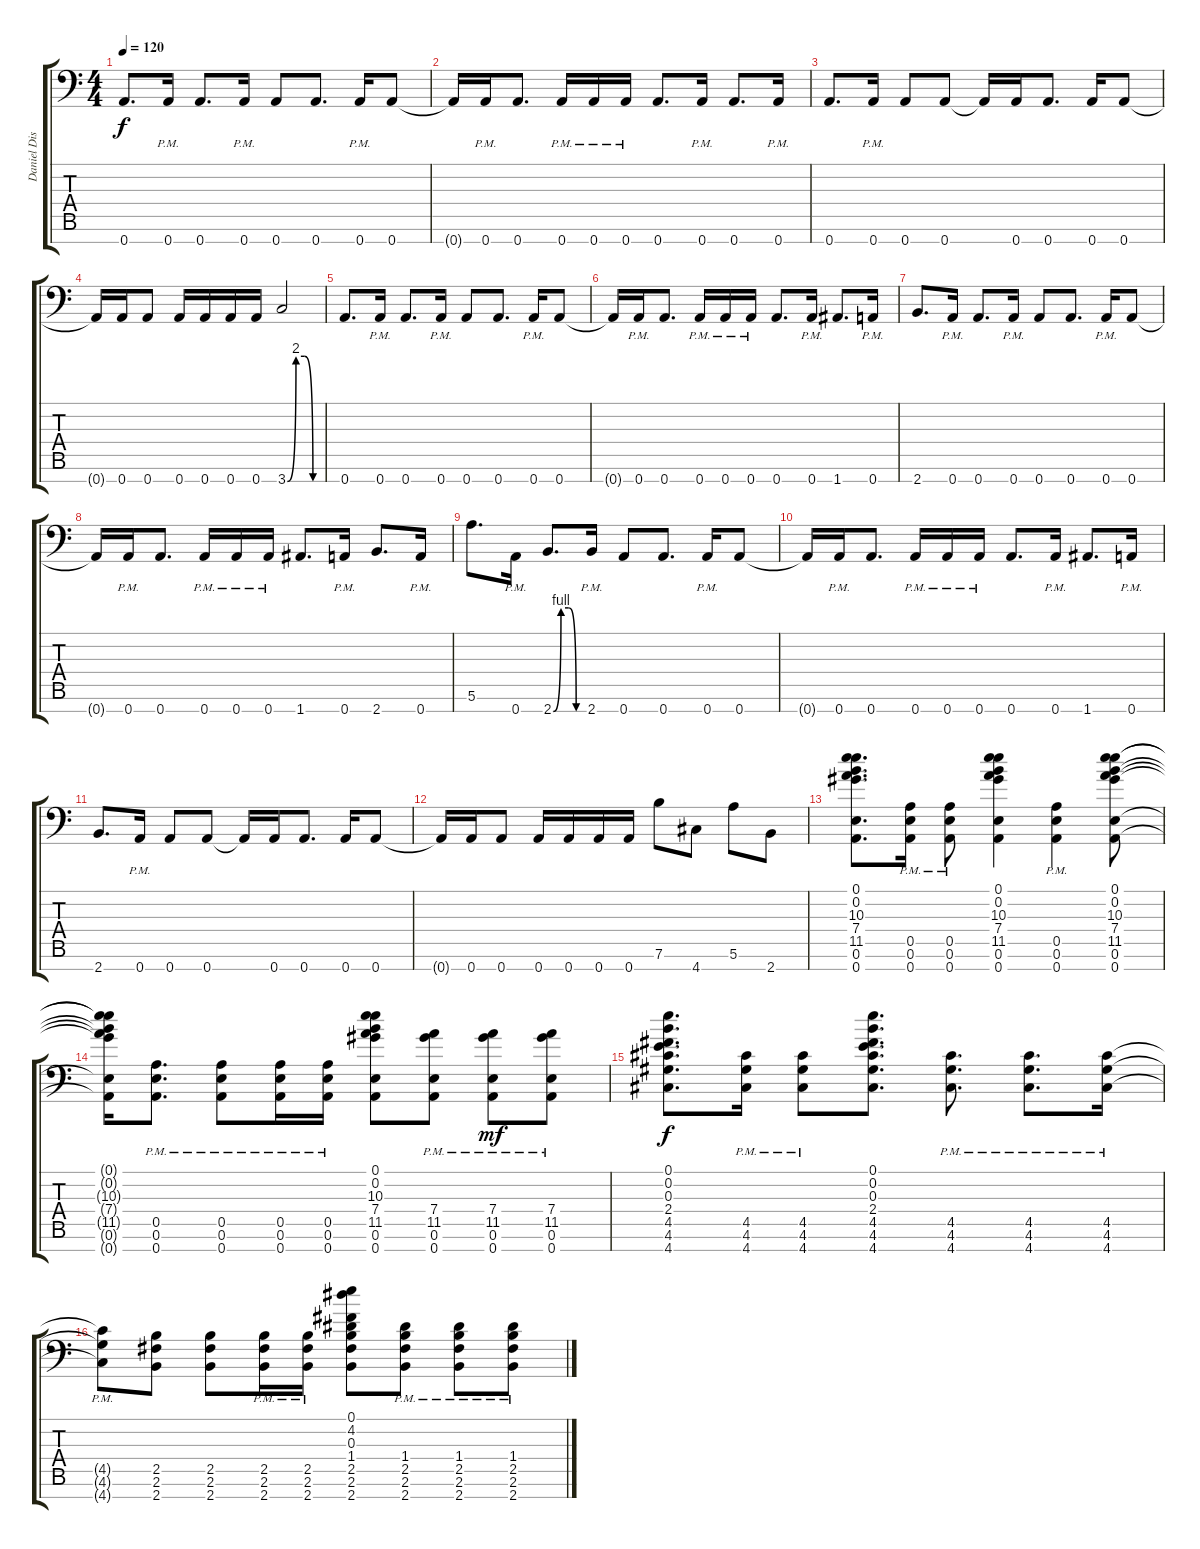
\track ("Daniel Distorted" "Daniel Dis") {instrument distortionguitar}
\staff {score tabs}
\tuning (E4 B3 Gb3 D3 A2 E2 A1) {hide}
\ts (4 4)
\tempo 120
\clef f4
\ks c
0.7.8{d dy f} 0.7{pm}.16 0.7.8{d} 0.7{pm}.16 0.7.8 0.7.8{d} 0.7{pm}.16 0.7.8 |
0.7{t}.16 0.7{pm}.16 0.7.8{d} 0.7{pm}.16 0.7{pm}.16 0.7{pm}.16 0.7.8{d} 0.7{pm}.16 0.7.8{d} 0.7{pm}.16 |
0.7.8{d} 0.7{pm}.16 0.7.8 0.7.8 0.7{t}.16 0.7.16 0.7.8{d} 0.7.16 0.7.8 |
0.7{t}.16 0.7.16 0.7.8 0.7.16 0.7.16 0.7.16 0.7.16 3.7{be (custom 0 0 15 8 30 8 45 0 60 0)}.2 |
0.7.8{d} 0.7{pm}.16 0.7.8{d} 0.7{pm}.16 0.7.8 0.7.8{d} 0.7{pm}.16 0.7.8 |
0.7{t}.16 0.7{pm}.16 0.7.8{d} 0.7{pm}.16 0.7{pm}.16 0.7{pm}.16 0.7.8{d} 0.7{pm}.16 1.7.8{d} 0.7{pm}.16 |
2.7.8{d} 0.7{pm}.16 0.7.8{d} 0.7{pm}.16 0.7.8 0.7.8{d} 0.7{pm}.16 0.7.8 |
0.7{t}.16 0.7{pm}.16 0.7.8{d} 0.7{pm}.16 0.7{pm}.16 0.7{pm}.16 1.7.8{d} 0.7{pm}.16 2.7.8{d} 0.7{pm}.16 |
5.6.8{d} 0.7{pm}.16 2.7{be (custom 0 0 15 4 30 4 45 0 60 0)}.8{d} 2.7{pm}.16 0.7.8 0.7.8{d} 0.7{pm}.16 0.7.8 |
0.7{t}.16 0.7{pm}.16 0.7.8{d} 0.7{pm}.16 0.7{pm}.16 0.7{pm}.16 0.7.8{d} 0.7{pm}.16 1.7.8{d} 0.7{pm}.16 |
2.7.8{d} 0.7{pm}.16 0.7.8 0.7.8 0.7{t}.16 0.7.16 0.7.8{d} 0.7.16 0.7.8 |
0.7{t}.16 0.7.16 0.7.8 0.7.16 0.7.16 0.7.16 0.7.16 7.6.8 4.7.8 5.6.8 2.7.8 |
(0.1 0.2 10.3 7.4 11.5 0.6 0.7).8{d} (0.5{pm} 0.6{pm} 0.7{pm}).16 (0.5{pm} 0.6{pm} 0.7).8 (0.1 0.2 10.3 7.4 11.5 0.6 0.7).4 (0.5{pm} 0.6 0.7).4 (0.1 0.2 10.3 7.4 11.5 0.6 0.7).8 |
(0.1{t} 0.2{t} 10.3{t} 7.4{t} 11.5{t} 0.6{t} 0.7{t}).16 (0.5{pm} 0.6 0.7).8{d} (0.5{pm} 0.6 0.7).8 (0.5{pm} 0.6{pm} 0.7{pm}).16 (0.5{pm} 0.6{pm} 0.7{pm}).16 (0.1 0.2 10.3 7.4 11.5 0.6 0.7).8 (7.4{pm} 11.5{pm} 0.6{pm} 0.7{pm}).8 (7.4{pm} 11.5{pm} 0.6{pm} 0.7{pm}).8{dy mf} (7.4{pm} 11.5{pm} 0.6{pm} 0.7{pm}).8 |
(0.1 0.2 0.3 2.4 4.5 4.6 4.7).8{d dy f} (4.5{pm} 4.6{pm} 4.7{pm}).16 (4.5{pm} 4.6{pm} 4.7{pm}).8 (0.1 0.2 0.3 2.4 4.5 4.6 4.7).8{d} (4.5{pm} 4.6{pm} 4.7{pm}).8{d} (4.5{pm} 4.6{pm} 4.7{pm}).8{d} (4.5{pm} 4.6{pm} 4.7{pm}).16 |
(4.5{pm t} 4.6{pm t} 4.7{pm t}).8 (2.5 2.6 2.7).8 (2.5 2.6 2.7).8 (2.5 2.6{pm} 2.7{pm}).16 (2.5 2.6{pm} 2.7{pm}).16 (0.1 4.2 0.3 1.4 2.5 2.6 2.7).8 (1.4{pm} 2.5{pm} 2.6{pm} 2.7{pm}).8 (1.4{pm} 2.5{pm} 2.6{pm} 2.7{pm}).8 (1.4{pm} 2.5{pm} 2.6{pm} 2.7{pm}).8
